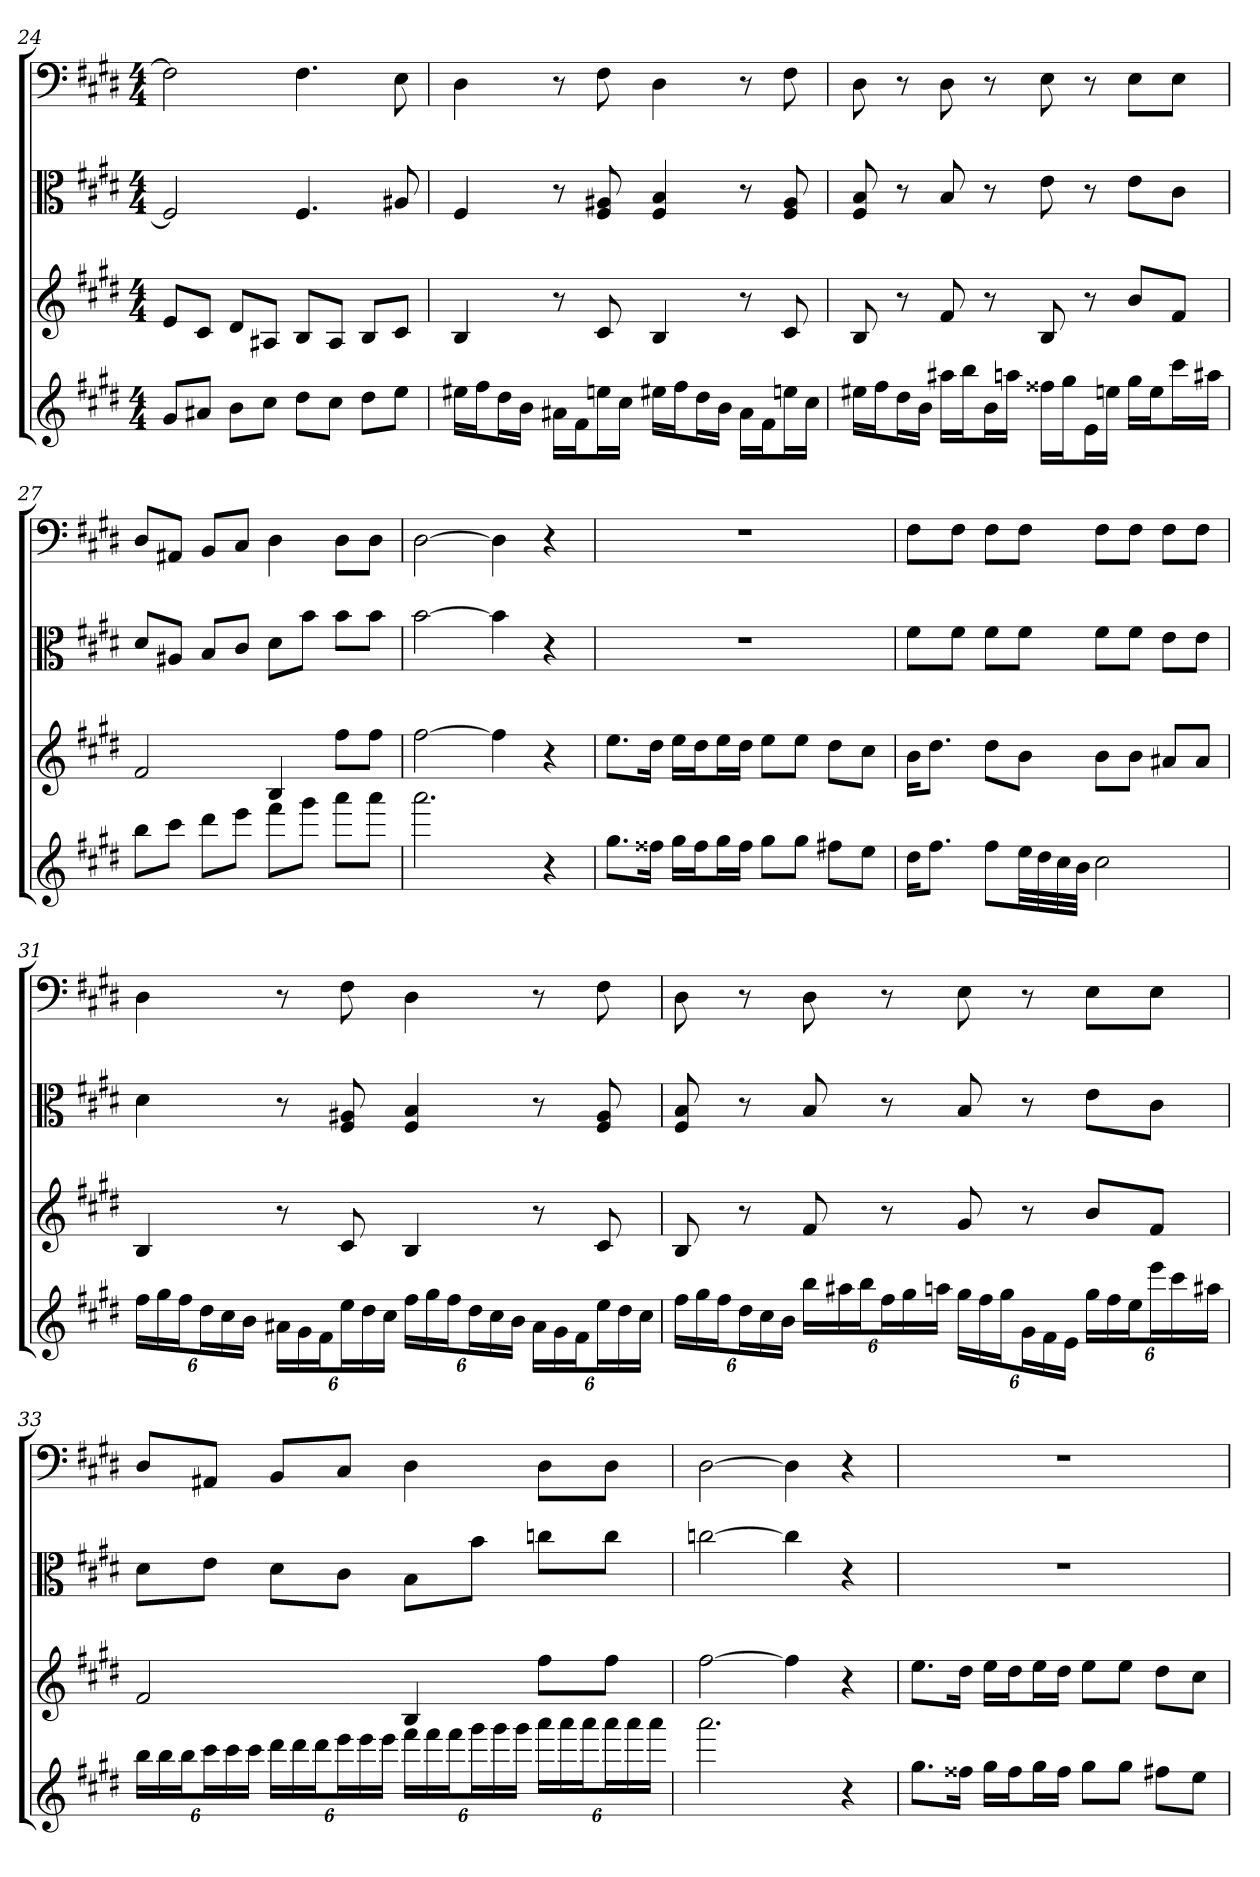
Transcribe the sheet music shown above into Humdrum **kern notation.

**kern	**kern	**kern	**kern
*part4	*part3	*part2	*part1
*staff4	*staff3	*staff2	*staff1
*	*	*clefC3	*clefF4
*k[f#c#g#d#]	*k[f#c#g#d#]	*k[f#c#g#d#]	*k[f#c#g#d#]
*E:	*E:	*E:	*E:
*M4/4	*M4/4	*M4/4	*M4/4
=24	=24	=24	=24
8g#L	8eL	2F#]	2F#]
8a#XJ	8c#J	.	.
8bL	8d#L	.	.
8cc#J	8A#XJ	.	.
8dd#L	8BL	4.F#	4.F#
8cc#J	8A#J	.	.
8dd#L	8BL	.	.
8eeJ	8c#J	8A#X	8E
=25	=25	=25	=25
16ee#XLL	4B	4F#	4D#
16ff#J	.	.	.
16dd#L	.	.	.
16bJJ	.	.	.
16a#XLL	8r	8r	8r
16f#J	.	.	.
16eenL	8c#	8F# 8A#X	8F#
16cc#JJ	.	.	.
16ee#XLL	4B	4F# 4B	4D#
16ff#J	.	.	.
16dd#L	.	.	.
16bJJ	.	.	.
16a#LL	8r	8r	8r
16f#J	.	.	.
16eenL	8c#	8F# 8A#	8F#
16cc#JJ	.	.	.
=26	=26	=26	=26
16ee#XLL	8B	8F# 8B	8D#
16ff#J	.	.	.
16dd#L	8r	8r	8r
16bJJ	.	.	.
16aa#XLL	8f#	8B	8D#
16bbJ	.	.	.
16bL	8r	8r	8r
16aanJJ	.	.	.
16ff##XLL	8B	8e	8E
16gg#J	.	.	.
16eL	8r	8r	8r
16eenJJ	.	.	.
16gg#LL	8bL	8e\L	8E\L
16eeJ	.	.	.
16ccc#L	8f#J	8c#\J	8E\J
16aa#XJJ	.	.	.
=27	=27	=27	=27
8bbL	2f#	8d#/L	8D#/L
8ccc#J	.	8A#X/J	8AA#X/J
8ddd#L	.	8B/L	8BB/L
8eeeJ	.	8c#/J	8C#/J
8fff#L	4B	8d#\L	4D#
8ggg#J	.	8b\J	.
8aaaL	8ff#L	8b\L	8D#\L
8aaaJ	8ff#J	8b\J	8D#\J
=28	=28	=28	=28
2.aaa	[2ff#	[2b	[2D#
.	4ff#]	4b]	4D#]
4r	4r	4r	4r
=29	=29	=29	=29
8.gg#L	8.eeL	1r	1r
16ff##XJk	16dd#Jk	.	.
16gg#LL	16eeLL	.	.
16ff##J	16dd#J	.	.
16gg#L	16eeL	.	.
16ff##JJ	16dd#JJ	.	.
8gg#L	8eeL	.	.
8gg#J	8eeJ	.	.
8ff#XL	8dd#L	.	.
8eeJ	8cc#J	.	.
=30	=30	=30	=30
16dd#KL	16bKL	8f#\L	8F#\L
8.ff#J	8.dd#J	.	.
.	.	8f#\J	8F#\J
8ff#L	8dd#L	8f#\L	8F#\L
32eeLL	8bJ	8f#\J	8F#\J
32dd#	.	.	.
32cc#	.	.	.
32bJJJ	.	.	.
2cc#	8bL	8f#\L	8F#\L
.	8bJ	8f#\J	8F#\J
.	8a#XL	8e\L	8F#\L
.	8a#J	8e\J	8F#\J
=31	=31	=31	=31
24ff#LL	4B	4d#	4D#
24gg#	.	.	.
24ff#J	.	.	.
24dd#L	.	.	.
24cc#	.	.	.
24bJJ	.	.	.
24a#XLL	8r	8r	8r
24g#	.	.	.
24f#J	.	.	.
24eeL	8c#	8F# 8A#X	8F#
24dd#	.	.	.
24cc#JJ	.	.	.
24ff#LL	4B	4F# 4B	4D#
24gg#	.	.	.
24ff#J	.	.	.
24dd#L	.	.	.
24cc#	.	.	.
24bJJ	.	.	.
24a#LL	8r	8r	8r
24g#	.	.	.
24f#J	.	.	.
24eeL	8c#	8F# 8A#	8F#
24dd#	.	.	.
24cc#JJ	.	.	.
=32	=32	=32	=32
24ff#LL	8B	8F# 8B	8D#
24gg#	.	.	.
24ff#J	.	.	.
24dd#L	8r	8r	8r
24cc#	.	.	.
24bJJ	.	.	.
24bbLL	8f#	8B	8D#
24aa#X	.	.	.
24bbJ	.	.	.
24ff#L	8r	8r	8r
24gg#	.	.	.
24aanJJ	.	.	.
24gg#LL	8g#	8B	8E
24ff#	.	.	.
24gg#J	.	.	.
24g#L	8r	8r	8r
24f#	.	.	.
24eJJ	.	.	.
24gg#LL	8bL	8e\L	8E\L
24ff#	.	.	.
24eeJ	.	.	.
24eeeL	8f#J	8c#\J	8E\J
24ccc#	.	.	.
24aa#XJJ	.	.	.
=33	=33	=33	=33
24bbLL	2f#	8d#\L	8D#/L
24bb	.	.	.
24bbJ	.	.	.
24ccc#L	.	8e\J	8AA#X/J
24ccc#	.	.	.
24ccc#JJ	.	.	.
24ddd#LL	.	8d#\L	8BB/L
24ddd#	.	.	.
24ddd#J	.	.	.
24eeeL	.	8c#\J	8C#/J
24eee	.	.	.
24eeeJJ	.	.	.
24fff#LL	4B	8B\L	4D#
24fff#	.	.	.
24fff#J	.	.	.
24ggg#L	.	8b\J	.
24ggg#	.	.	.
24ggg#JJ	.	.	.
24aaaLL	8ff#L	8ccn\L	8D#\L
24aaa	.	.	.
24aaaJ	.	.	.
24aaaL	8ff#J	8cc\J	8D#\J
24aaa	.	.	.
24aaaJJ	.	.	.
=34	=34	=34	=34
2.aaa	[2ff#	[2ccn	[2D#
.	4ff#]	4cc]	4D#]
4r	4r	4r	4r
=35	=35	=35	=35
8.gg#L	8.eeL	1r	1r
16ff##XJk	16dd#Jk	.	.
16gg#LL	16eeLL	.	.
16ff##J	16dd#J	.	.
16gg#L	16eeL	.	.
16ff##JJ	16dd#JJ	.	.
8gg#L	8eeL	.	.
8gg#J	8eeJ	.	.
8ff#XL	8dd#L	.	.
8eeJ	8cc#J	.	.
=	=	=	=
*-	*-	*-	*-
